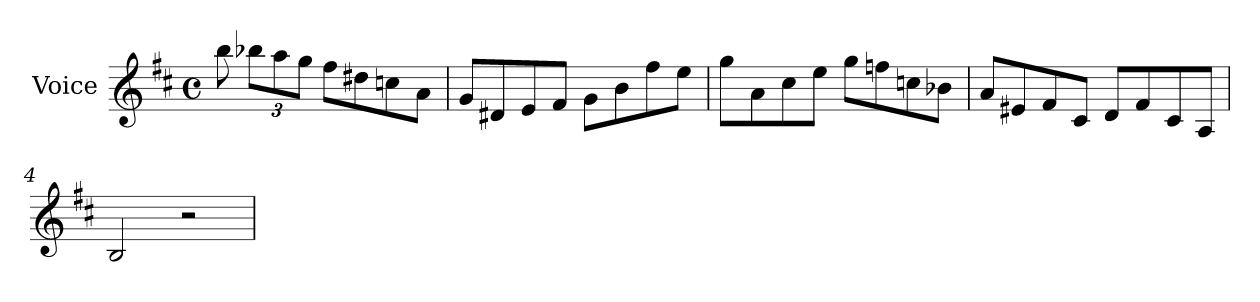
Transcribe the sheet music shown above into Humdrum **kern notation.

**kern
*part1
*staff1
*I"Voice
*I'Voice
*clefG2
*k[f#c#]
*M4/4
*met(c)
=
8bb\
12bb-X\L
12aa\
12gg\J
8ff#\L
8dd#X\
8ccn\
8a\J
=1
8g/L
8d#X/
8e/
8f#/J
8g\L
8b\
8ff#\
8ee\J
=2
8gg\L
8a\
8cc#\
8ee\J
8gg\L
8ffn\
8ccn\
8b-X\J
=3
8a/L
8e#X/
8f#/
8c#/J
8d/L
8f#/
8c#/
8A/J
=4
2B/
2rcc
=
*-
